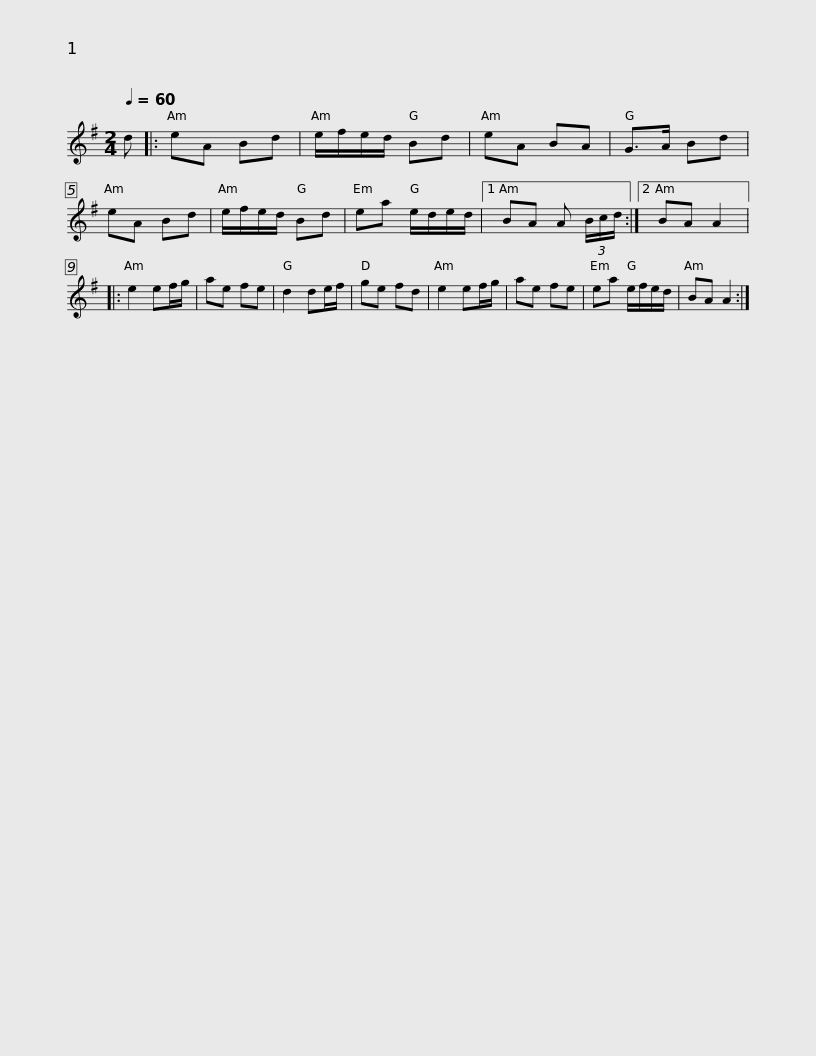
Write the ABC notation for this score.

X:1
L:1/8
Q:1/4=60
M:2/4
I:linebreak $
K:G
V:1 treble
V:1
 d |: eA Bd | e/f/e/d/ Bd | eA BA | G>A Bd | %5
 eA Bd | e/f/e/d/ Bd | ea e/d/e/d/ |1 BA A (3B/c/d/ :|2$ BA A2 |: %10
 e2 ef/g/ | ae fe | d2 de/f/ | ge fd | e2 ef/g/ | %15
 ae fe | ea e/f/e/d/ | BA A2 :| %18
